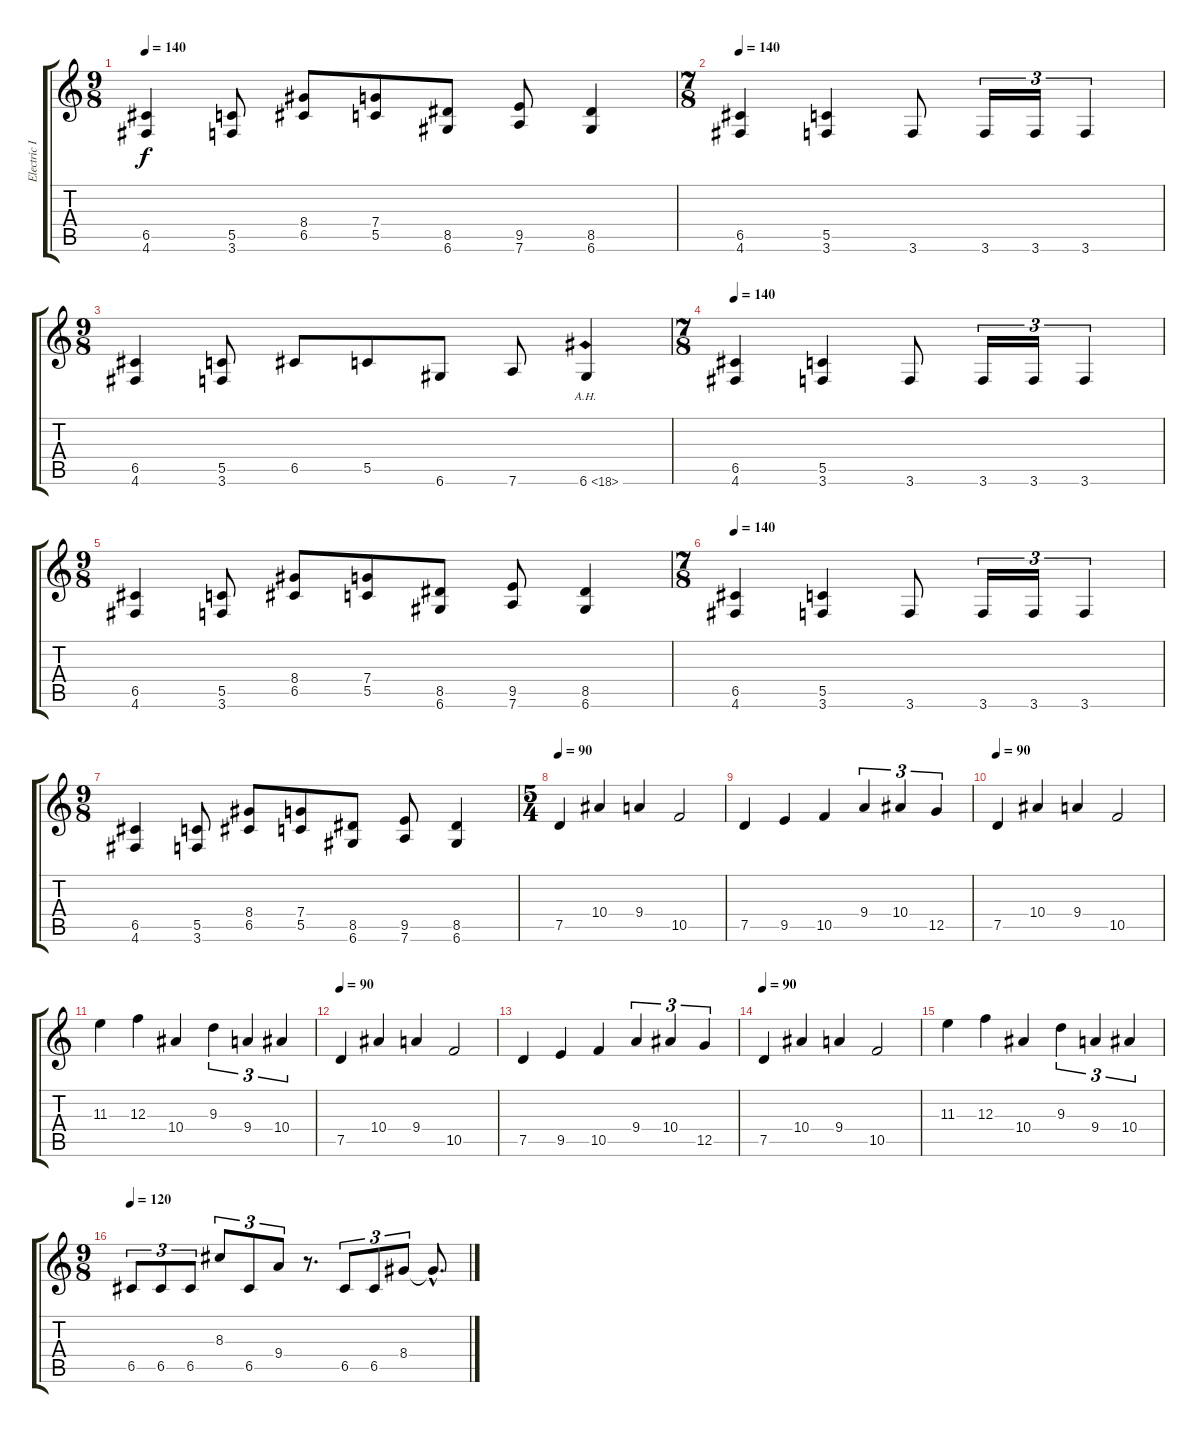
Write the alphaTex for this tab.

\track ("Electric II" "Electric I") {instrument distortionguitar}
\staff {score tabs}
\tuning (D4 A3 F3 C3 G2 D2) {hide}
\ts (9 8)
\tempo 140
\clef g2
\ks c
(6.5 4.6).4{dy f} (5.5 3.6).8 (8.4 6.5).8 (7.4 5.5).8 (8.5 6.6).8 (9.5 7.6).8 (8.5 6.6).4 |
\ts (7 8)
\tempo 140
(6.5 4.6).4 (5.5 3.6).4 3.6.8 3.6.16{tu (3 2)} 3.6.16{tu (3 2)} 3.6.4{tu (3 2)} |
\ts (9 8)
(6.5 4.6).4 (5.5 3.6).8 6.5.8 5.5.8 6.6.8 7.6.8 6.6{ah 12}.4 |
\ts (7 8)
\tempo 140
(6.5 4.6).4 (5.5 3.6).4 3.6.8 3.6.16{tu (3 2)} 3.6.16{tu (3 2)} 3.6.4{tu (3 2)} |
\ts (9 8)
(6.5 4.6).4 (5.5 3.6).8 (8.4 6.5).8 (7.4 5.5).8 (8.5 6.6).8 (9.5 7.6).8 (8.5 6.6).4 |
\ts (7 8)
\tempo 140
(6.5 4.6).4 (5.5 3.6).4 3.6.8 3.6.16{tu (3 2)} 3.6.16{tu (3 2)} 3.6.4{tu (3 2)} |
\ts (9 8)
(6.5 4.6).4 (5.5 3.6).8 (8.4 6.5).8 (7.4 5.5).8 (8.5 6.6).8 (9.5 7.6).8 (8.5 6.6).4 |
\ts (5 4)
\tempo 90
7.5.4 10.4.4 9.4.4 10.5.2 |
7.5.4 9.5.4 10.5.4 9.4.4{tu (3 2)} 10.4.4{tu (3 2)} 12.5.4{tu (3 2)} |
\tempo 90
7.5.4 10.4.4 9.4.4 10.5.2 |
11.3.4 12.3.4 10.4.4 9.3.4{tu (3 2)} 9.4.4{tu (3 2)} 10.4.4{tu (3 2)} |
\tempo 90
7.5.4 10.4.4 9.4.4 10.5.2 |
7.5.4 9.5.4 10.5.4 9.4.4{tu (3 2)} 10.4.4{tu (3 2)} 12.5.4{tu (3 2)} |
\tempo 90
7.5.4 10.4.4 9.4.4 10.5.2 |
11.3.4 12.3.4 10.4.4 9.3.4{tu (3 2)} 9.4.4{tu (3 2)} 10.4.4{tu (3 2)} |
\ts (9 8)
\tempo 120
6.5.8{tu (3 2)} 6.5.8{tu (3 2)} 6.5.8{tu (3 2)} 8.3.8{tu (3 2)} 6.5.8{tu (3 2)} 9.4.8{tu (3 2)} r.8{d} 6.5.8{tu (3 2)} 6.5.8{tu (3 2)} 8.4.8{tu (3 2)} 8.4{hac t}.8{d}
